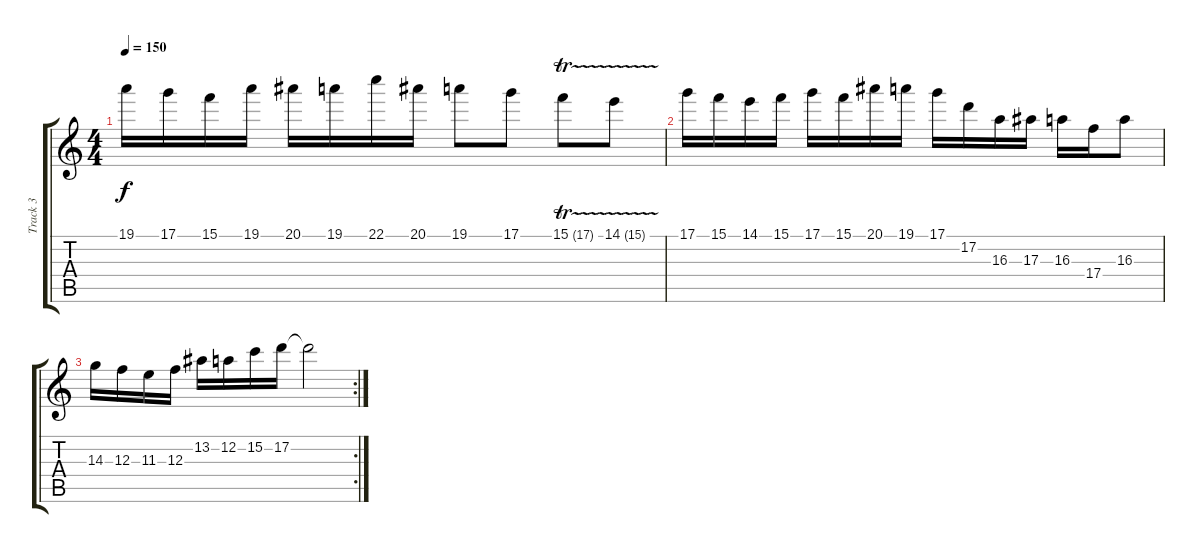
\track ("Track 3" "Track 3") {instrument distortionguitar}
\staff {score tabs}
\tuning (D4 A3 F3 C3 G2 D2) {hide}
\ts (4 4)
\tempo 150
\clef g2
\ks c
19.1.16{dy f} 17.1.16 15.1.16 19.1.16 20.1.16 19.1.16 22.1.16 20.1.16 19.1.8 17.1.8 15.1{tr (17 32)}.8 14.1{tr (15 32)}.8 |
17.1.16 15.1.16 14.1.16 15.1.16 17.1.16 15.1.16 20.1.16 19.1.16 17.1.16 17.2.16 16.3.16 17.3.16 16.3.16 17.4.16 16.3.8 |
\rc 2
14.3.16 12.3.16 11.3.16 12.3.16 13.2.16 12.2.16 15.2.16 17.2.16 17.2{t}.2
